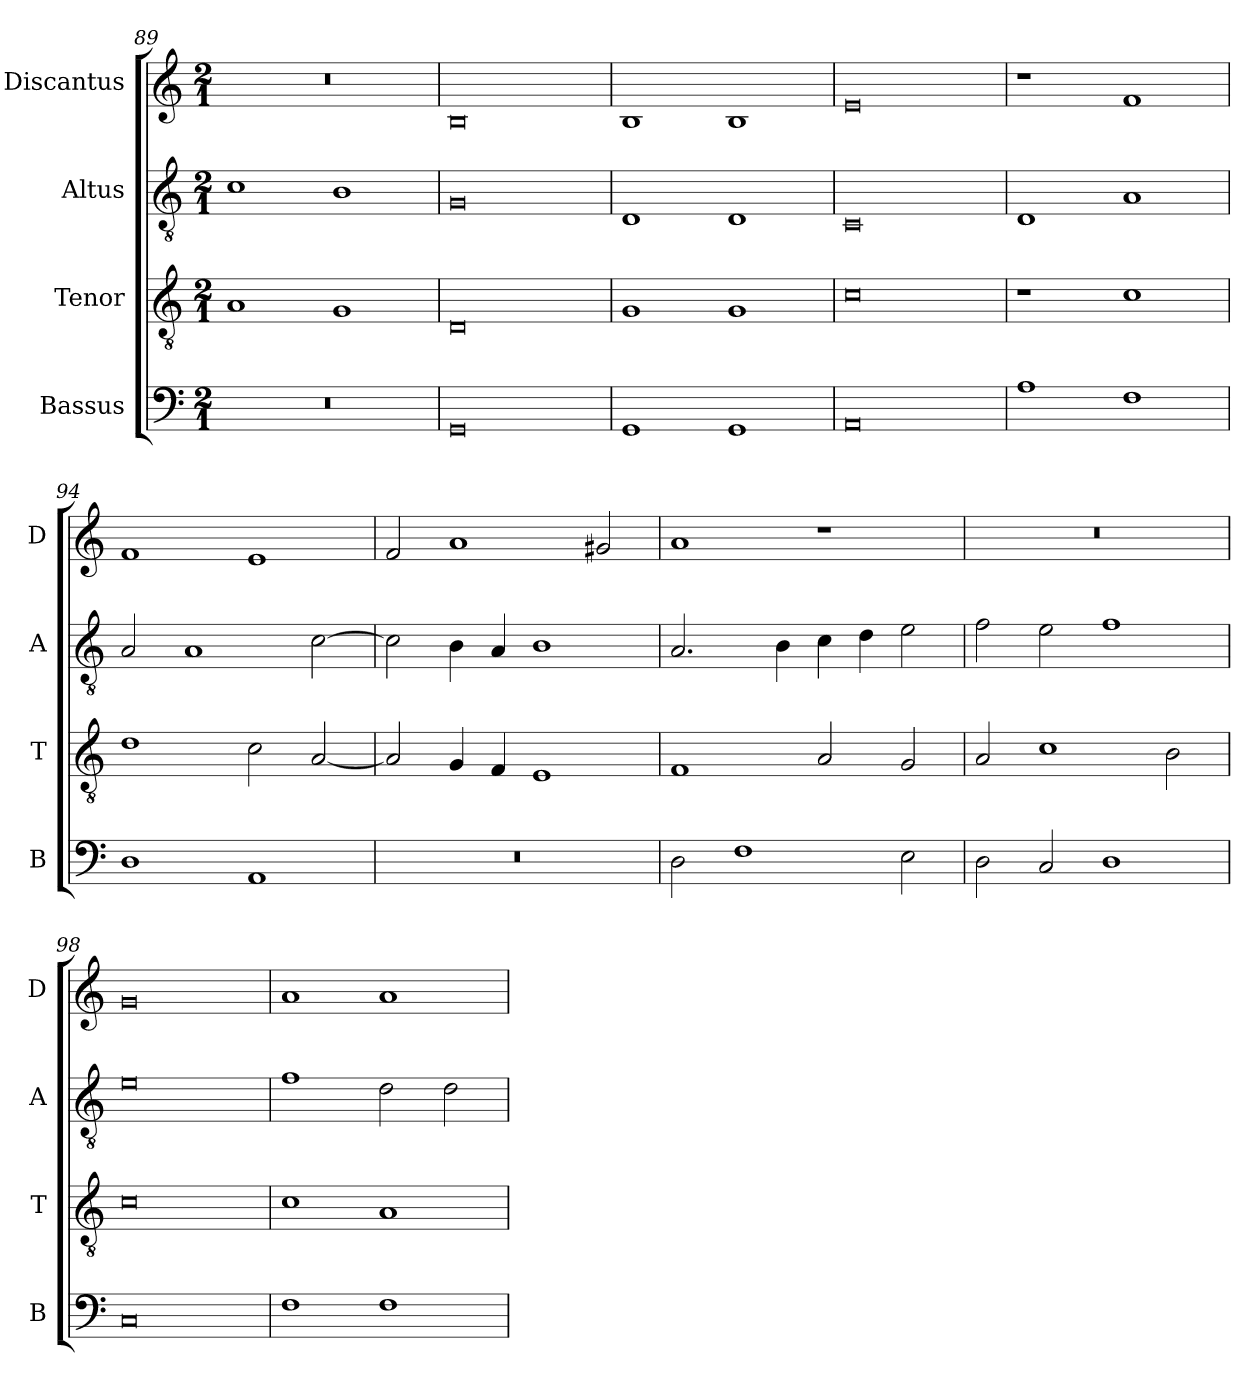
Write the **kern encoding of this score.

**kern	**kern	**kern	**kern
*part4	*part3	*part2	*part1
*staff4	*staff3	*staff2	*staff1
*I"Bassus	*I"Tenor	*I"Altus	*I"Discantus
*I'B	*I'T	*I'A	*I'D
*clefF4	*clefGv2	*clefGv2	*clefG2
*k[]	*k[]	*k[]	*k[]
*M2/1	*M2/1	*M2/1	*M2/1
=89	=89	=89	=89
0r	1A	1c	0r
.	1G	1B	.
=90	=90	=90	=90
0GG	0D	0G	0B
=91	=91	=91	=91
1GG	1G	1D	1B
1GG	1G	1D	1B
=92	=92	=92	=92
0AA	0c	0C	0e
=93	=93	=93	=93
1A	1r	1D	1r
1F	1c	1A	1f
=94	=94	=94	=94
1D	1d	2A/	1f
.	.	1A	.
1AA	2c\	.	1e
.	[2A/	[2c\	.
=95	=95	=95	=95
0r	2A/]	2c\]	2f/
.	4G/	4B\	1a
.	4F/	4A/	.
.	1E	1B	.
.	.	.	2g#X/
=96	=96	=96	=96
2D\	1F	2.A/	1a
1F	.	.	.
.	.	4B\	.
.	2A/	4c\	1r
.	.	4d\	.
2E\	2G/	2e\	.
=97	=97	=97	=97
2D\	2A/	2f\	0r
2C/	1c	2e\	.
1D	.	1f	.
.	2B\	.	.
=98	=98	=98	=98
0C	0c	0e	0g
=99	=99	=99	=99
1F	1c	1f	1a
1F	1A	2d\	1a
.	.	2d\	.
=	=	=	=
*-	*-	*-	*-
